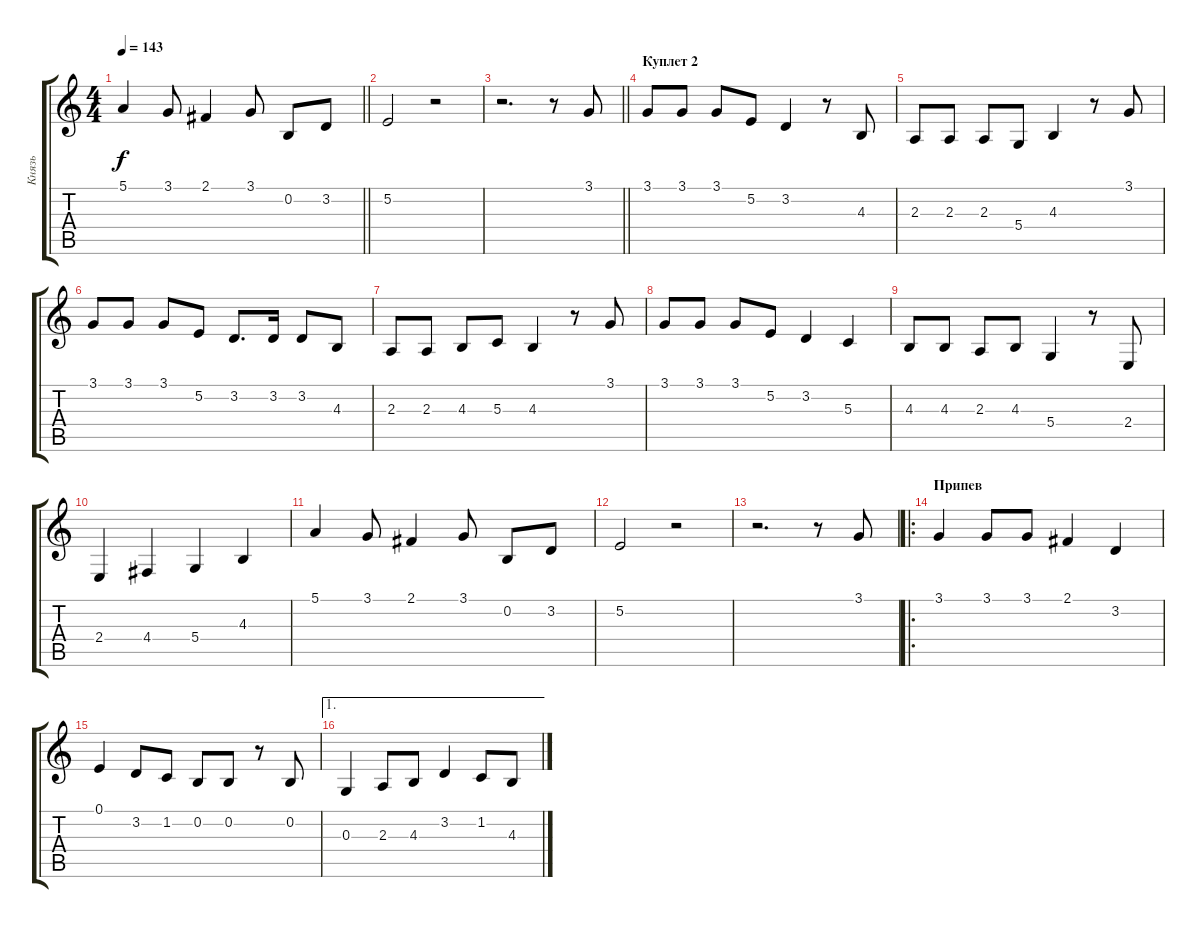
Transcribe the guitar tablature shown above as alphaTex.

\track ("Князь" "Князь") {instrument lead6voice}
\staff {score tabs}
\tuning (E4 B3 G3 D3 A2 E2) {hide}
\ts (4 4)
\tempo 143
\clef g2
\barLineRight lightlight
\ks c
5.1.4{dy f} 3.1.8 2.1.4 3.1.8 0.2.8 3.2.8 |
\section ("" " ")
5.2.2 r.2 |
\barLineRight lightlight
r.2{d} r.8 3.1.8 |
\section ("" "Куплет 2")
3.1.8 3.1.8 3.1.8 5.2.8 3.2.4 r.8 4.3.8 |
2.3.8 2.3.8 2.3.8 5.4.8 4.3.4 r.8 3.1.8 |
3.1.8 3.1.8 3.1.8 5.2.8 3.2.8{d} 3.2.16 3.2.8 4.3.8 |
2.3.8 2.3.8 4.3.8 5.3.8 4.3.4 r.8 3.1.8 |
3.1.8 3.1.8 3.1.8 5.2.8 3.2.4 5.3.4 |
4.3.8 4.3.8 2.3.8 4.3.8 5.4.4 r.8 2.4.8 |
2.4.4 4.4.4 5.4.4 4.3.4 |
5.1.4 3.1.8 2.1.4 3.1.8 0.2.8 3.2.8 |
\section ("" " ")
5.2.2 r.2 |
r.2{d} r.8 3.1.8 |
\ro
\section ("" "Припев")
3.1.4 3.1.8 3.1.8 2.1.4 3.2.4 |
0.1.4 3.2.8 1.2.8 0.2.8 0.2.8 r.8 0.2.8 |
\ae 1
0.3.4 2.3.8 4.3.8 3.2.4 1.2.8 4.3.8
